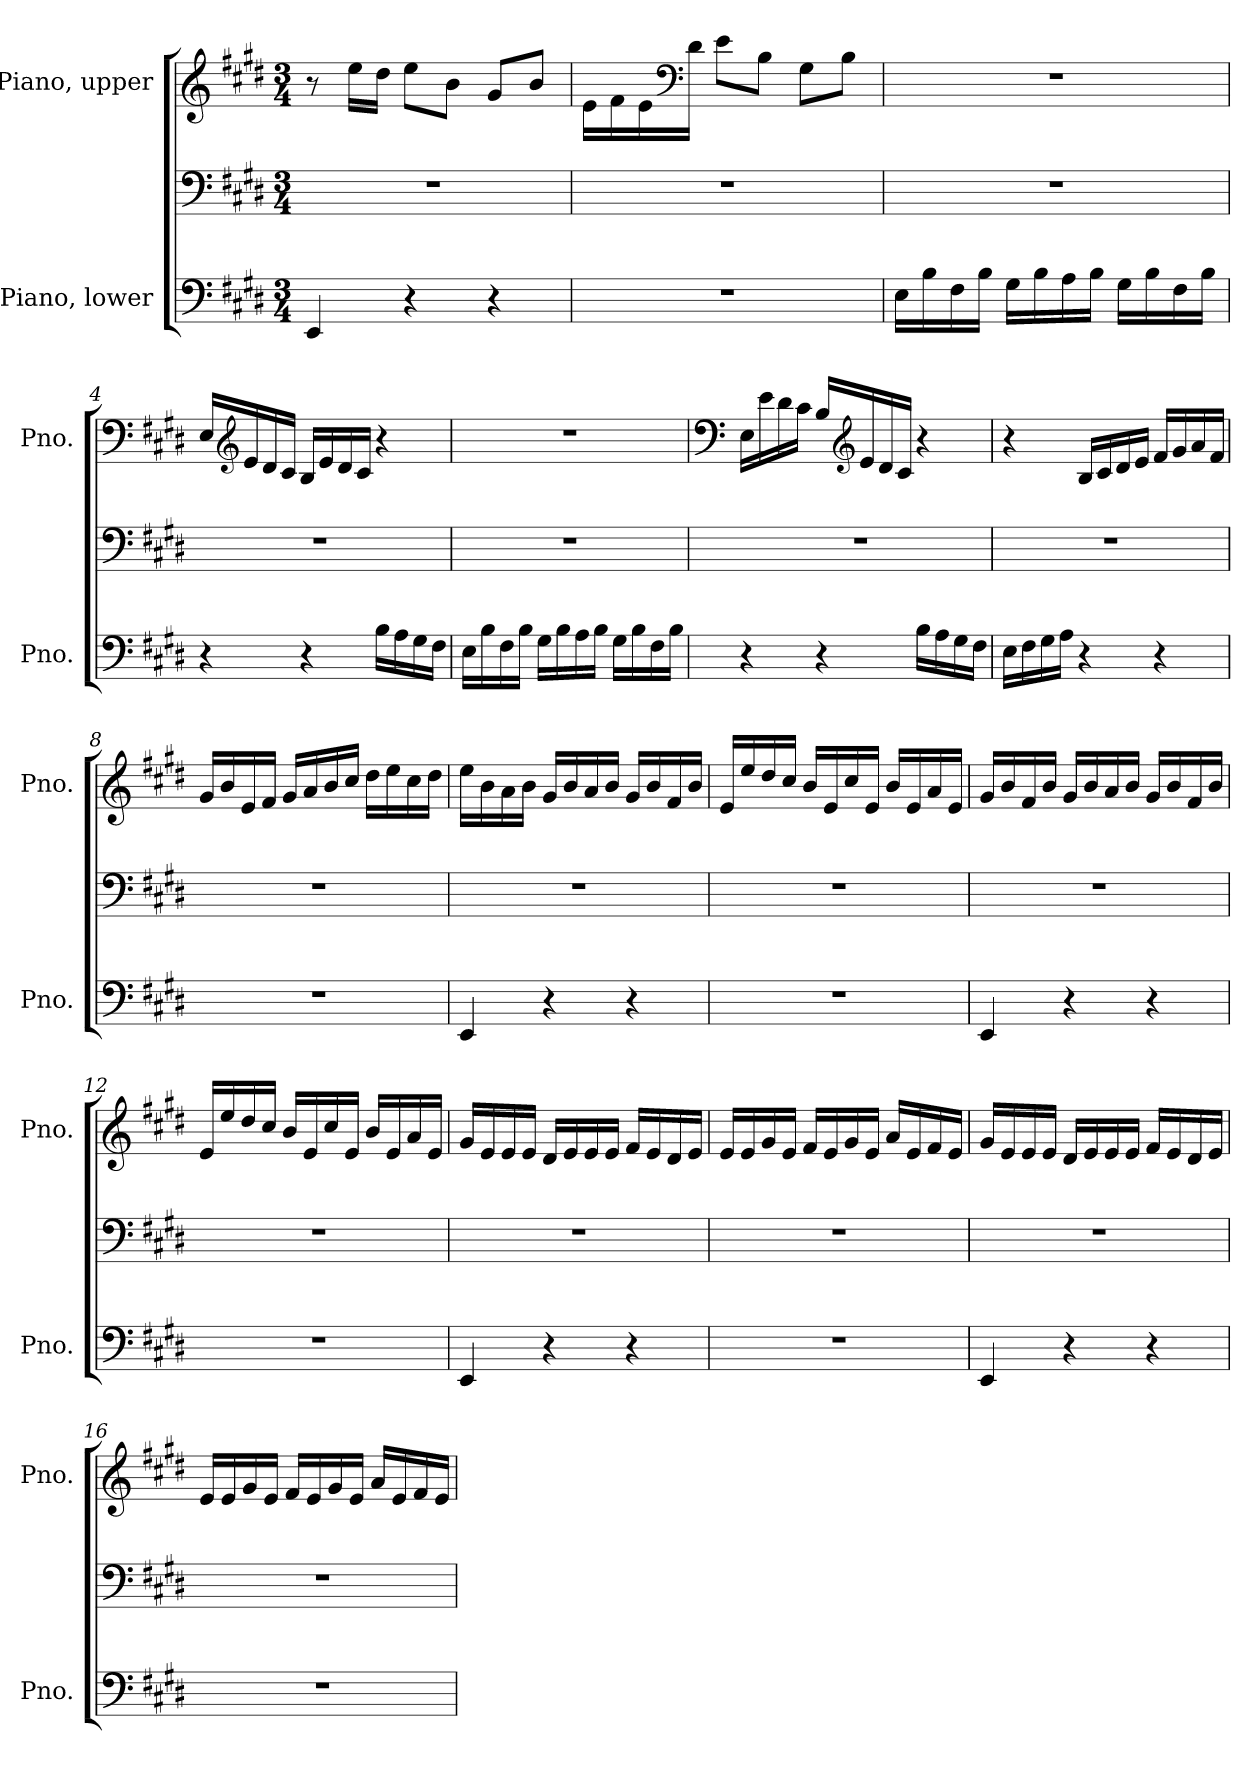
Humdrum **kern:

**kern	**kern	**kern
*part2	*part2	*part1
*staff3	*staff2	*staff1
*I"Piano, lower	*	*I"Piano, upper
*I'Pno.	*	*I'Pno.
*clefF4	*clefF4	*clefG2
*k[f#c#g#d#]	*k[f#c#g#d#]	*k[f#c#g#d#]
*M3/4	*M3/4	*M3/4
*MM60	*MM60	*MM60
=1	=1	=1
4EE/	2.r	8r
.	.	16ee\LL
.	.	16dd#\JJ
4r	.	8ee\L
.	.	8b\J
4r	.	8g#/L
.	.	8b/J
=2	=2	=2
2.r	2.r	16e\LL
.	.	16f#\
.	.	16e\
*	*	*clefF4
.	.	16d#\JJ
.	.	8e\L
.	.	8B\J
.	.	8G#\L
.	.	8B\J
=3	=3	=3
16E\LL	2.r	2.r
16B\	.	.
16F#\	.	.
16B\JJ	.	.
16G#\LL	.	.
16B\	.	.
16A\	.	.
16B\JJ	.	.
16G#\LL	.	.
16B\	.	.
16F#\	.	.
16B\JJ	.	.
!!LO:LB:g=z
=4	=4	=4
4r	2.r	16E/LL
*	*	*clefG2
.	.	16e/
.	.	16d#/
.	.	16c#/JJ
4r	.	16B/LL
.	.	16e/
.	.	16d#/
.	.	16c#/JJ
16B\LL	.	4r
16A\	.	.
16G#\	.	.
16F#\JJ	.	.
=5	=5	=5
16E\LL	2.r	2.r
16B\	.	.
16F#\	.	.
16B\JJ	.	.
16G#\LL	.	.
16B\	.	.
16A\	.	.
16B\JJ	.	.
16G#\LL	.	.
16B\	.	.
16F#\	.	.
16B\JJ	.	.
!!LO:LB:g=z
=6	=6	=6
*	*	*clefF4
4r	2.r	16E\LL
.	.	16e\
.	.	16d#\
.	.	16c#\JJ
4r	.	16B/LL
*	*	*clefG2
.	.	16e/
.	.	16d#/
.	.	16c#/JJ
16B\LL	.	4r
16A\	.	.
16G#\	.	.
16F#\JJ	.	.
=7	=7	=7
16E\LL	2.r	4r
16F#\	.	.
16G#\	.	.
16A\JJ	.	.
4r	.	16B/LL
.	.	16c#/
.	.	16d#/
.	.	16e/JJ
4r	.	16f#/LL
.	.	16g#/
.	.	16a/
.	.	16f#/JJ
=8	=8	=8
2.r	2.r	16g#/LL
.	.	16b/
.	.	16e/
.	.	16f#/JJ
.	.	16g#/LL
.	.	16a/
.	.	16b/
.	.	16cc#/JJ
.	.	16dd#\LL
.	.	16ee\
.	.	16cc#\
.	.	16dd#\JJ
!!LO:LB:g=z
=9	=9	=9
4EE/	2.r	16ee\LL
.	.	16b\
.	.	16a\
.	.	16b\JJ
4r	.	16g#/LL
.	.	16b/
.	.	16a/
.	.	16b/JJ
4r	.	16g#/LL
.	.	16b/
.	.	16f#/
.	.	16b/JJ
=10	=10	=10
2.r	2.r	16e/LL
.	.	16ee/
.	.	16dd#/
.	.	16cc#/JJ
.	.	16b/LL
.	.	16e/
.	.	16cc#/
.	.	16e/JJ
.	.	16b/LL
.	.	16e/
.	.	16a/
.	.	16e/JJ
=11	=11	=11
4EE/	2.r	16g#/LL
.	.	16b/
.	.	16f#/
.	.	16b/JJ
4r	.	16g#/LL
.	.	16b/
.	.	16a/
.	.	16b/JJ
4r	.	16g#/LL
.	.	16b/
.	.	16f#/
.	.	16b/JJ
!!LO:PB:g=z
=12	=12	=12
2.r	2.r	16e/LL
.	.	16ee/
.	.	16dd#/
.	.	16cc#/JJ
.	.	16b/LL
.	.	16e/
.	.	16cc#/
.	.	16e/JJ
.	.	16b/LL
.	.	16e/
.	.	16a/
.	.	16e/JJ
=13	=13	=13
4EE/	2.r	16g#/LL
.	.	16e/
.	.	16e/
.	.	16e/JJ
4r	.	16d#/LL
.	.	16e/
.	.	16e/
.	.	16e/JJ
4r	.	16f#/LL
.	.	16e/
.	.	16d#/
.	.	16e/JJ
=14	=14	=14
2.r	2.r	16e/LL
.	.	16e/
.	.	16g#/
.	.	16e/JJ
.	.	16f#/LL
.	.	16e/
.	.	16g#/
.	.	16e/JJ
.	.	16a/LL
.	.	16e/
.	.	16f#/
.	.	16e/JJ
!!LO:LB:g=z
=15	=15	=15
4EE/	2.r	16g#/LL
.	.	16e/
.	.	16e/
.	.	16e/JJ
4r	.	16d#/LL
.	.	16e/
.	.	16e/
.	.	16e/JJ
4r	.	16f#/LL
.	.	16e/
.	.	16d#/
.	.	16e/JJ
=16	=16	=16
2.r	2.r	16e/LL
.	.	16e/
.	.	16g#/
.	.	16e/JJ
.	.	16f#/LL
.	.	16e/
.	.	16g#/
.	.	16e/JJ
.	.	16a/LL
.	.	16e/
.	.	16f#/
.	.	16e/JJ
=	=	=
*-	*-	*-
